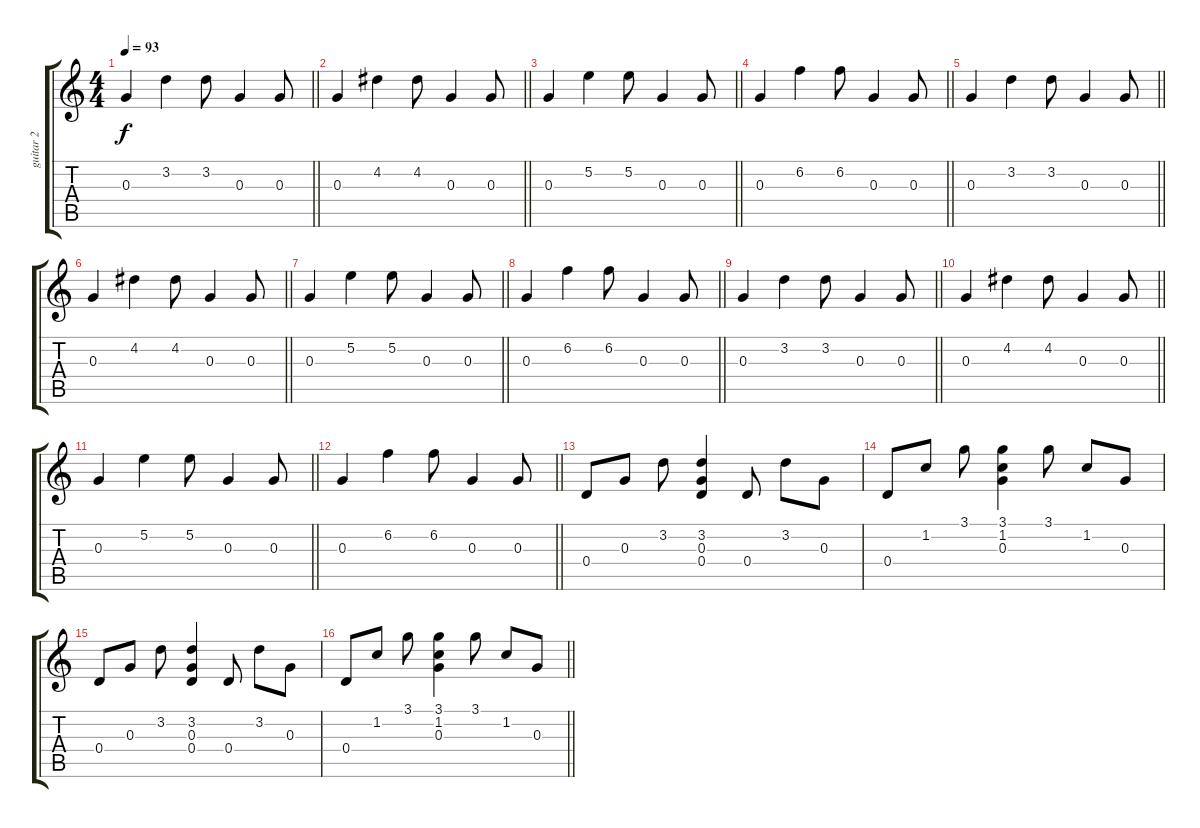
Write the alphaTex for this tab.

\track ("guitar 2" "guitar 2") {instrument acousticguitarnylon}
\staff {score tabs}
\tuning (E4 B3 G3 D3 A2 E2) {hide}
\ts (4 4)
\tempo 93
\clef g2
\barLineRight lightlight
\ks c
0.3.4{dy f} 3.2.4 3.2.8 0.3.4 0.3.8 |
\barLineRight lightlight
0.3.4 4.2.4 4.2.8 0.3.4 0.3.8 |
\barLineRight lightlight
0.3.4 5.2.4 5.2.8 0.3.4 0.3.8 |
\barLineRight lightlight
0.3.4 6.2.4 6.2.8 0.3.4 0.3.8 |
\barLineRight lightlight
0.3.4 3.2.4 3.2.8 0.3.4 0.3.8 |
\barLineRight lightlight
0.3.4 4.2.4 4.2.8 0.3.4 0.3.8 |
\barLineRight lightlight
0.3.4 5.2.4 5.2.8 0.3.4 0.3.8 |
\barLineRight lightlight
0.3.4 6.2.4 6.2.8 0.3.4 0.3.8 |
\barLineRight lightlight
0.3.4 3.2.4 3.2.8 0.3.4 0.3.8 |
\barLineRight lightlight
0.3.4 4.2.4 4.2.8 0.3.4 0.3.8 |
\barLineRight lightlight
0.3.4 5.2.4 5.2.8 0.3.4 0.3.8 |
\barLineRight lightlight
0.3.4 6.2.4 6.2.8 0.3.4 0.3.8 |
0.4.8 0.3.8 3.2.8 (3.2 0.3 0.4).4 0.4.8 3.2.8 0.3.8 |
0.4.8 1.2.8 3.1.8 (3.1 1.2 0.3).4 3.1.8 1.2.8 0.3.8 |
0.4.8 0.3.8 3.2.8 (3.2 0.3 0.4).4 0.4.8 3.2.8 0.3.8 |
\barLineRight lightlight
0.4.8 1.2.8 3.1.8 (3.1 1.2 0.3).4 3.1.8 1.2.8 0.3.8
